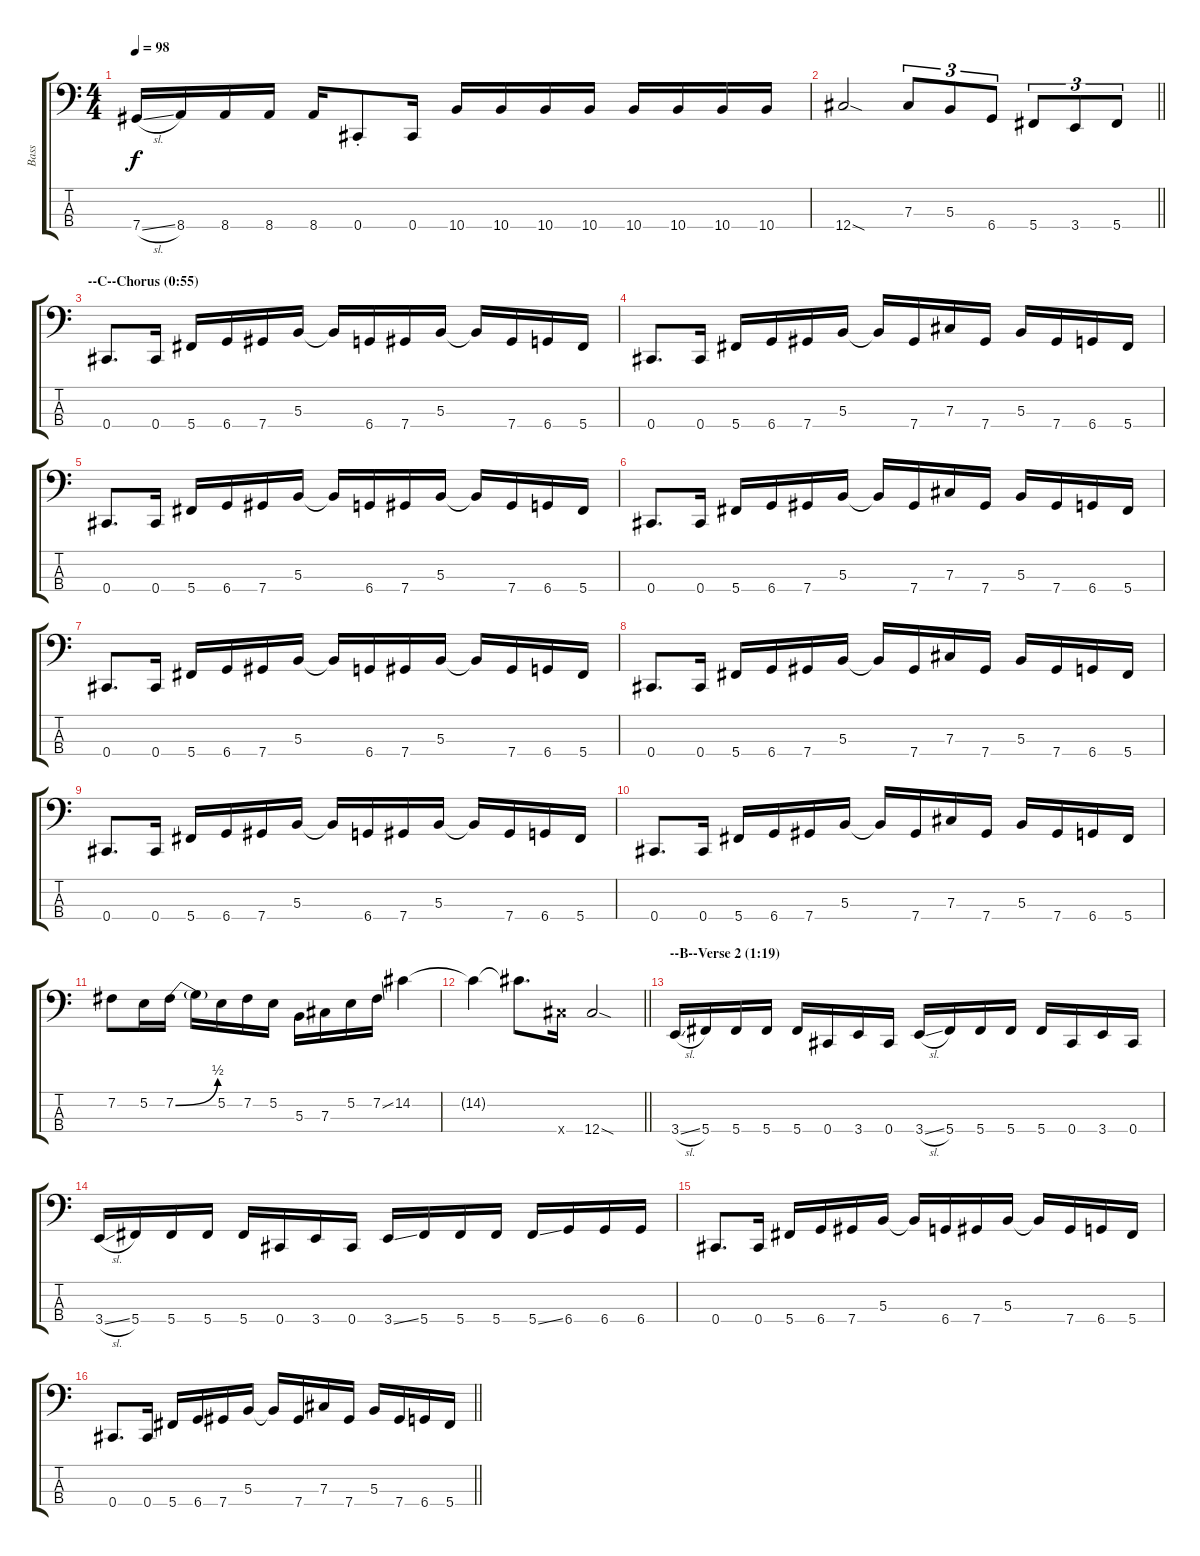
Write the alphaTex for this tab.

\track ("Bass" "Bass") {instrument electricbassfinger}
\staff {score tabs}
\tuning (E2 B1 Gb1 Db1) {hide}
\ts (4 4)
\tempo 98
\clef f4
\ks c
7.4{sl}.16{dy f} 8.4.16 8.4.16 8.4.16 8.4.16 0.4{st}.8 0.4.16 10.4.16 10.4.16 10.4.16 10.4.16 10.4.16 10.4.16 10.4.16 10.4.16 |
\barLineRight lightlight
12.4{sod}.2 7.3.8{tu (3 2)} 5.3.8{tu (3 2)} 6.4.8{tu (3 2)} 5.4.8{tu (3 2)} 3.4.8{tu (3 2)} 5.4.8{tu (3 2)} |
\section ("" "--C--Chorus (0:55)")
0.4.8{d} 0.4.16 5.4.16 6.4.16 7.4.16 5.3.16 5.3{t}.16 6.4.16 7.4.16 5.3.16 5.3{t}.16 7.4.16 6.4.16 5.4.16 |
0.4.8{d} 0.4.16 5.4.16 6.4.16 7.4.16 5.3.16 5.3{t}.16 7.4.16 7.3.16 7.4.16 5.3.16 7.4.16 6.4.16 5.4.16 |
0.4.8{d} 0.4.16 5.4.16 6.4.16 7.4.16 5.3.16 5.3{t}.16 6.4.16 7.4.16 5.3.16 5.3{t}.16 7.4.16 6.4.16 5.4.16 |
0.4.8{d} 0.4.16 5.4.16 6.4.16 7.4.16 5.3.16 5.3{t}.16 7.4.16 7.3.16 7.4.16 5.3.16 7.4.16 6.4.16 5.4.16 |
0.4.8{d} 0.4.16 5.4.16 6.4.16 7.4.16 5.3.16 5.3{t}.16 6.4.16 7.4.16 5.3.16 5.3{t}.16 7.4.16 6.4.16 5.4.16 |
0.4.8{d} 0.4.16 5.4.16 6.4.16 7.4.16 5.3.16 5.3{t}.16 7.4.16 7.3.16 7.4.16 5.3.16 7.4.16 6.4.16 5.4.16 |
0.4.8{d} 0.4.16 5.4.16 6.4.16 7.4.16 5.3.16 5.3{t}.16 6.4.16 7.4.16 5.3.16 5.3{t}.16 7.4.16 6.4.16 5.4.16 |
0.4.8{d} 0.4.16 5.4.16 6.4.16 7.4.16 5.3.16 5.3{t}.16 7.4.16 7.3.16 7.4.16 5.3.16 7.4.16 6.4.16 5.4.16 |
7.2.8 5.2.16 7.2{be (bend 0 0 60 2)}.16 7.2{t}.16 5.2.16 7.2.16 5.2.16 5.3.16 7.3.16 5.2.16 7.2{ss}.16 14.2.4 |
\barLineRight lightlight
14.2{t}.4 14.2{t}.8{d} 12.4{x}.16 12.4{sod}.2 |
\section ("" "--B--Verse 2 (1:19)")
3.4{sl}.16 5.4.16 5.4.16 5.4.16 5.4.16 0.4.16 3.4.16 0.4.16 3.4{sl}.16 5.4.16 5.4.16 5.4.16 5.4.16 0.4.16 3.4.16 0.4.16 |
3.4{sl}.16 5.4.16 5.4.16 5.4.16 5.4.16 0.4.16 3.4.16 0.4.16 3.4{ss}.16 5.4.16 5.4.16 5.4.16 5.4{ss}.16 6.4.16 6.4.16 6.4.16 |
0.4.8{d} 0.4.16 5.4.16 6.4.16 7.4.16 5.3.16 5.3{t}.16 6.4.16 7.4.16 5.3.16 5.3{t}.16 7.4.16 6.4.16 5.4.16 |
\barLineRight lightlight
0.4.8{d} 0.4.16 5.4.16 6.4.16 7.4.16 5.3.16 5.3{t}.16 7.4.16 7.3.16 7.4.16 5.3.16 7.4.16 6.4.16 5.4.16
